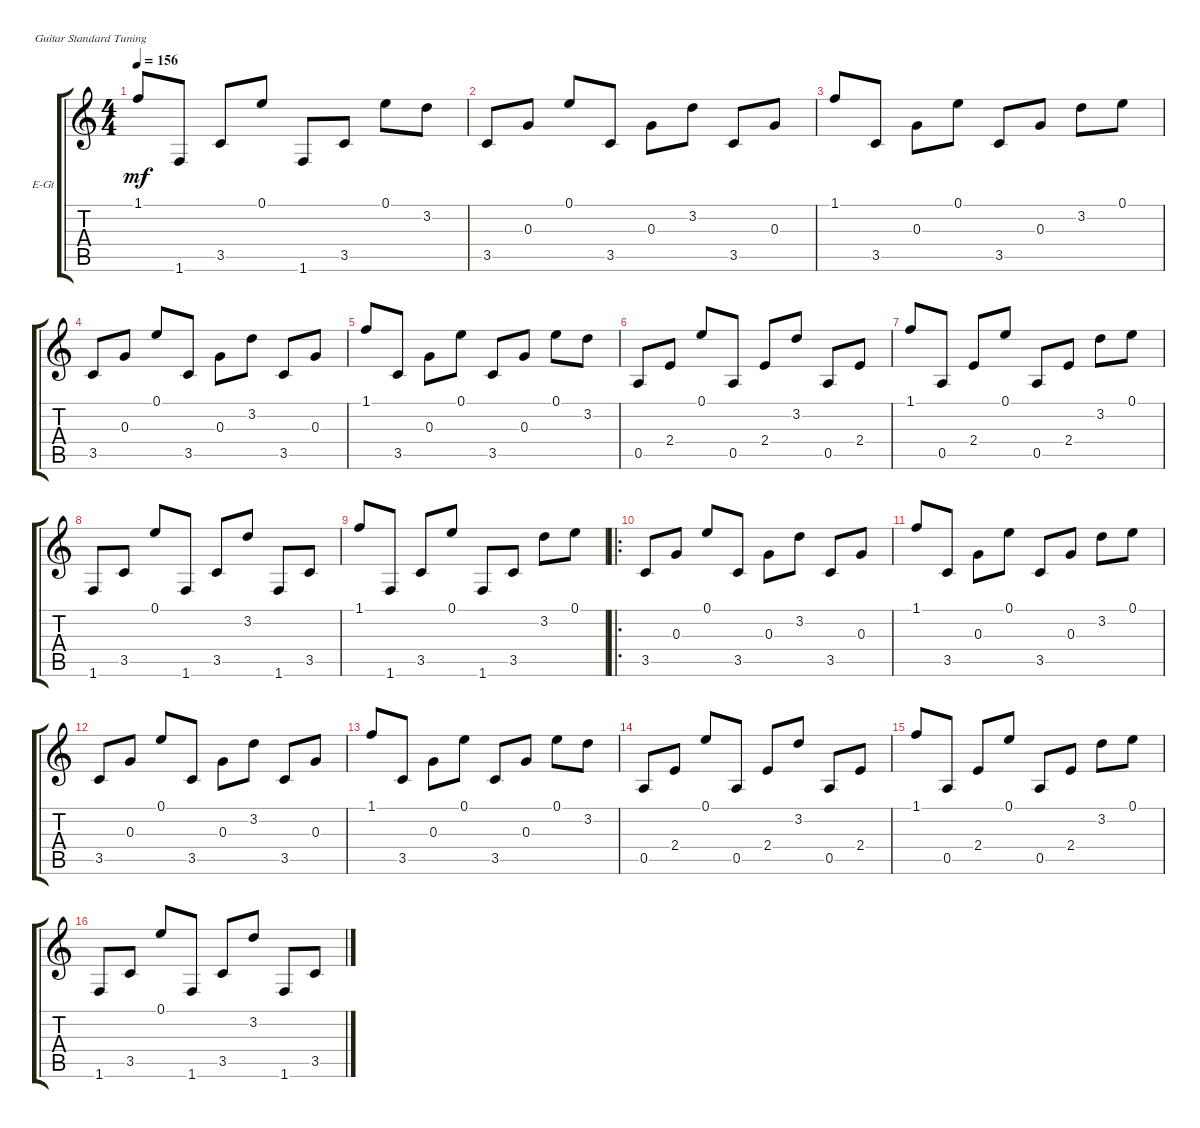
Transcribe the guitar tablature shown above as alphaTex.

\defaultSystemsLayout 4
\bracketExtendMode groupsimilarinstruments
\firstSystemTrackNameOrientation horizontal
\otherSystemsTrackNameOrientation horizontal
\track ("Electric Guitar" "E-Gt") {instrument distortionguitar}
\staff {score tabs}
\tuning (E4 B3 G3 D3 A2 E2)
\ts (4 4)
\tempo 156
\clef g2
\ks c
1.1.8{dy mf} 1.6.8 3.5.8 0.1.8 1.6.8 3.5.8 0.1.8 3.2.8 |
3.5.8 0.3.8 0.1.8 3.5.8 0.3.8 3.2.8 3.5.8 0.3.8 |
1.1.8 3.5.8 0.3.8 0.1.8 3.5.8 0.3.8 3.2.8 0.1.8 |
3.5.8 0.3.8 0.1.8 3.5.8 0.3.8 3.2.8 3.5.8 0.3.8 |
1.1.8 3.5.8 0.3.8 0.1.8 3.5.8 0.3.8 0.1.8 3.2.8 |
0.5.8 2.4.8 0.1.8 0.5.8 2.4.8 3.2.8 0.5.8 2.4.8 |
1.1.8 0.5.8 2.4.8 0.1.8 0.5.8 2.4.8 3.2.8 0.1.8 |
1.6.8 3.5.8 0.1.8 1.6.8 3.5.8 3.2.8 1.6.8 3.5.8 |
1.1.8 1.6.8 3.5.8 0.1.8 1.6.8 3.5.8 3.2.8 0.1.8 |
\ro
3.5.8 0.3.8 0.1.8 3.5.8 0.3.8 3.2.8 3.5.8 0.3.8 |
1.1.8 3.5.8 0.3.8 0.1.8 3.5.8 0.3.8 3.2.8 0.1.8 |
3.5.8 0.3.8 0.1.8 3.5.8 0.3.8 3.2.8 3.5.8 0.3.8 |
1.1.8 3.5.8 0.3.8 0.1.8 3.5.8 0.3.8 0.1.8 3.2.8 |
0.5.8 2.4.8 0.1.8 0.5.8 2.4.8 3.2.8 0.5.8 2.4.8 |
1.1.8 0.5.8 2.4.8 0.1.8 0.5.8 2.4.8 3.2.8 0.1.8 |
1.6.8 3.5.8 0.1.8 1.6.8 3.5.8 3.2.8 1.6.8 3.5.8
